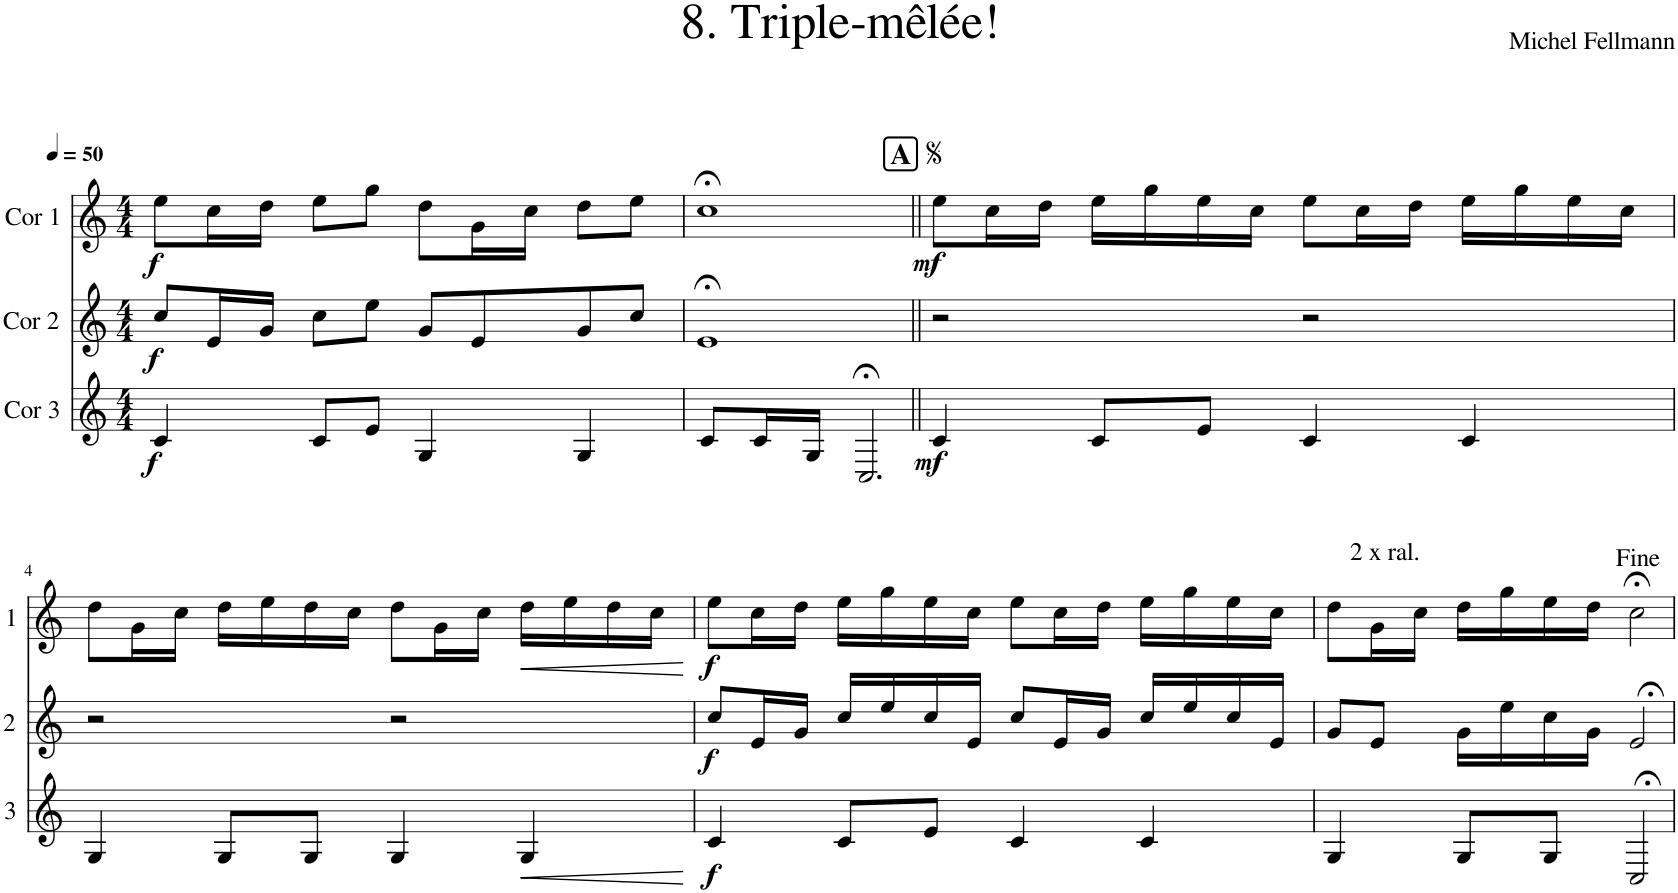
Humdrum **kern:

**kern	**dynam	**kern	**dynam	**kern	**dynam
*part3	*part3	*part2	*part2	*part1	*part1
*staff3	*staff3	*staff2	*staff2	*staff1	*staff1
*I"Cor 3	*	*I"Cor 2	*	*I"Cor 1	*
*clefG2	*	*clefG2	*	*clefG2	*
*Trd4c7	*	*Trd4c7	*	*Trd4c7	*
*k[]	*	*k[]	*	*k[]	*
*M4/4	*	*M4/4	*	*M4/4	*
*MM50	*	*MM50	*	*MM50	*
=1	=1	=1	=1	=1	=1
!	!LO:DY:b	!	!LO:DY:b	!	!LO:DY:b
4c/	f	8cc/L	f	8ee\L	f
.	.	16e/L	.	16cc\L	.
.	.	16g/JJ	.	16dd\JJ	.
8c/L	.	8cc\L	.	8ee\L	.
8e/J	.	8ee\J	.	8gg\J	.
4G/	.	8g/L	.	8dd\L	.
.	.	8e/	.	16g\L	.
.	.	.	.	16cc\JJ	.
4G/	.	8g/	.	8dd\L	.
.	.	8cc/J	.	8ee\J	.
=2	=2	=2	=2	=2	=2
8c/L	.	1e;<	.	1cc;<	.
16c/L	.	.	.	.	.
16G/JJ	.	.	.	.	.
2.C;</	.	.	.	.	.
!!LO:REH:place=s1:a:B:cj:fs=14:t=A
=3||	=3||	=3||	=3||	=3||	=3||
!	!LO:DY:b	!	!	!	!LO:DY:b
4c/	mf	2r	.	8ee\L	mf
.	.	.	.	16cc\L	.
.	.	.	.	16dd\JJ	.
8c/L	.	.	.	16ee\LL	.
.	.	.	.	16gg\	.
8e/J	.	.	.	16ee\	.
.	.	.	.	16cc\JJ	.
4c/	.	2r	.	8ee\L	.
.	.	.	.	16cc\L	.
.	.	.	.	16dd\JJ	.
4c/	.	.	.	16ee\LL	.
.	.	.	.	16gg\	.
.	.	.	.	16ee\	.
.	.	.	.	16cc\JJ	.
!!LO:LB:g=z
=4	=4	=4	=4	=4	=4
4G/	.	2r	.	8dd\L	.
.	.	.	.	16g\L	.
.	.	.	.	16cc\JJ	.
8G/L	.	.	.	16dd\LL	.
.	.	.	.	16ee\	.
8G/J	.	.	.	16dd\	.
.	.	.	.	16cc\JJ	.
4G/	.	2r	.	8dd\L	.
.	.	.	.	16g\L	.
.	.	.	.	16cc\JJ	.
!	!LO:HP:b	!	!	!	!LO:HP:b
4G/	<	.	.	16dd\LL	<
.	.	.	.	16ee\	.
.	.	.	.	16dd\	.
.	.	.	.	16cc\JJ	.
.	[	.	.	.	[
=5	=5	=5	=5	=5	=5
!	!LO:DY:b	!	!LO:DY:b	!	!LO:DY:b
4c/	f	8cc/L	f	8ee\L	f
.	.	16e/L	.	16cc\L	.
.	.	16g/JJ	.	16dd\JJ	.
8c/L	.	16cc/LL	.	16ee\LL	.
.	.	16ee/	.	16gg\	.
8e/J	.	16cc/	.	16ee\	.
.	.	16e/JJ	.	16cc\JJ	.
4c/	.	8cc/L	.	8ee\L	.
.	.	16e/L	.	16cc\L	.
.	.	16g/JJ	.	16dd\JJ	.
4c/	.	16cc/LL	.	16ee\LL	.
.	.	16ee/	.	16gg\	.
.	.	16cc/	.	16ee\	.
.	.	16e/JJ	.	16cc\JJ	.
=6	=6	=6	=6	=6	=6
!	!	!	!	!LO:TX:a:t=2 x ral.	!
4G/	.	8g/L	.	8dd\L	.
.	.	8e/J	.	16g\L	.
.	.	.	.	16cc\JJ	.
8G/L	.	16g\LL	.	16dd\LL	.
.	.	16ee\	.	16gg\	.
8G/J	.	16cc\	.	16ee\	.
.	.	16g\JJ	.	16dd\JJ	.
2C;</	.	2e;</	.	2cc;<\	.
=	=	=	=	=	=
*-	*-	*-	*-	*-	*-
